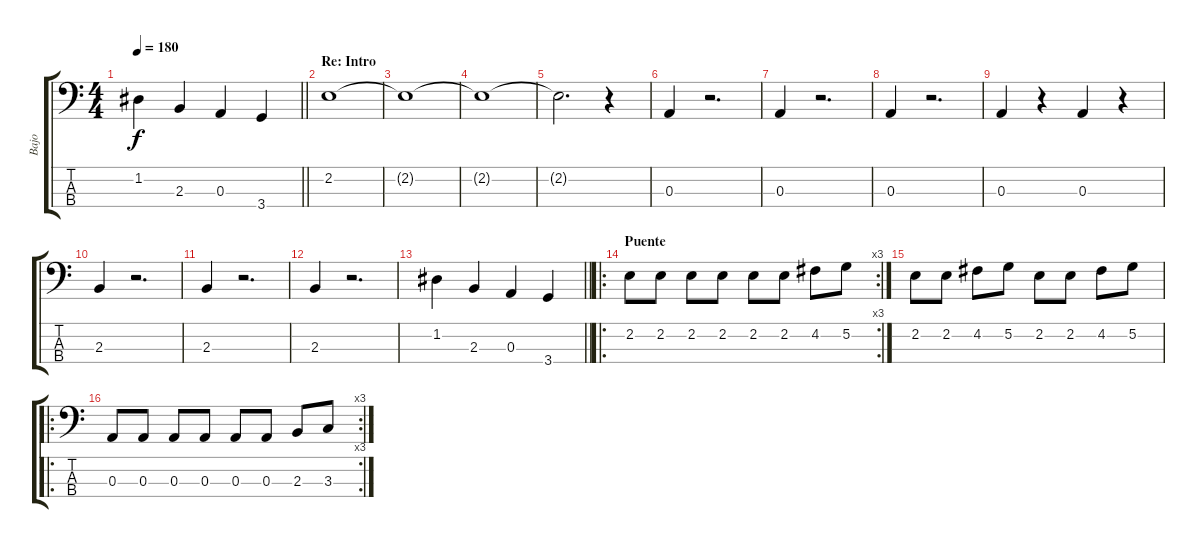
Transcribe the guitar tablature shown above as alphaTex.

\track ("Bajo" "Bajo") {instrument electricbassfinger}
\staff {score tabs}
\tuning (G2 D2 A1 E1) {hide}
\ts (4 4)
\tempo 180
\clef f4
\barLineRight lightlight
\ks c
1.2.4{dy f} 2.3.4 0.3.4 3.4.4 |
\section ("" "Re: Intro")
2.2.1 |
2.2{t}.1 |
2.2{t}.1 |
2.2{t}.2{d} r.4 |
0.3.4 r.2{d} |
0.3.4 r.2{d} |
0.3.4 r.2{d} |
0.3.4 r.4 0.3.4 r.4 |
2.3.4 r.2{d} |
2.3.4 r.2{d} |
2.3.4 r.2{d} |
\barLineRight lightlight
1.2.4 2.3.4 0.3.4 3.4.4 |
\ro
\rc 3
\section ("" "Puente")
2.2.8 2.2.8 2.2.8 2.2.8 2.2.8 2.2.8 4.2.8 5.2.8 |
2.2.8 2.2.8 4.2.8 5.2.8 2.2.8 2.2.8 4.2.8 5.2.8 |
\ro
\rc 3
0.3.8 0.3.8 0.3.8 0.3.8 0.3.8 0.3.8 2.3.8 3.3.8
